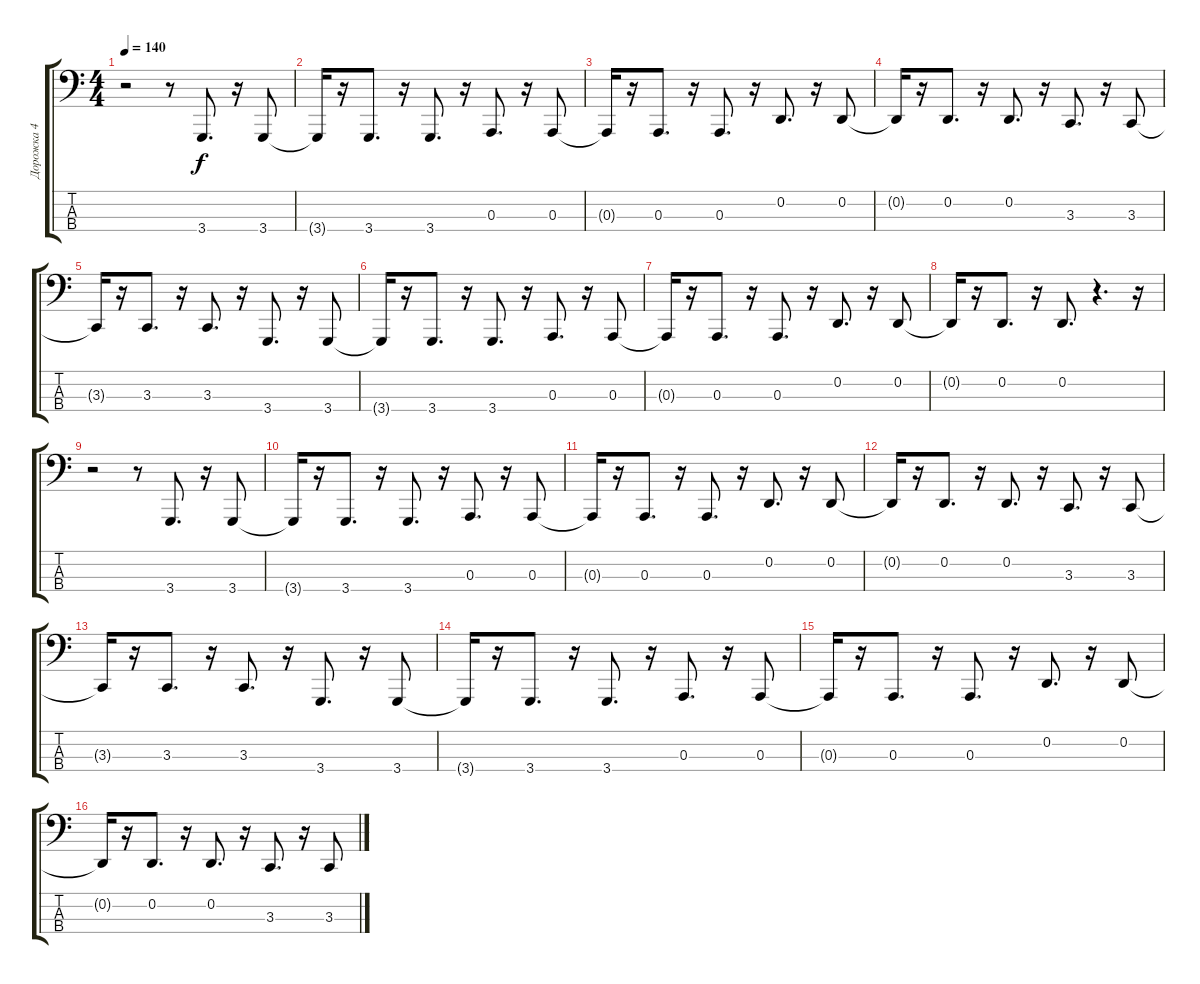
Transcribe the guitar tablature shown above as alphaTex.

\track ("Дорожка 4" "Дорожка 4") {instrument synthbrass1}
\staff {score tabs}
\tuning (G2 D2 A1 E1) {hide}
\ts (4 4)
\tempo 140
\clef f4
\ks c
r.2{dy f} r.8 3.4.8{d} r.16 3.4.8 |
3.4{t}.16 r.16 3.4.8{d} r.16 3.4.8{d} r.16 0.3.8{d} r.16 0.3.8 |
0.3{t}.16 r.16 0.3.8{d} r.16 0.3.8{d} r.16 0.2.8{d} r.16 0.2.8 |
0.2{t}.16 r.16 0.2.8{d} r.16 0.2.8{d} r.16 3.3.8{d} r.16 3.3.8 |
3.3{t}.16 r.16 3.3.8{d} r.16 3.3.8{d} r.16 3.4.8{d} r.16 3.4.8 |
3.4{t}.16 r.16 3.4.8{d} r.16 3.4.8{d} r.16 0.3.8{d} r.16 0.3.8 |
0.3{t}.16 r.16 0.3.8{d} r.16 0.3.8{d} r.16 0.2.8{d} r.16 0.2.8 |
0.2{t}.16 r.16 0.2.8{d} r.16 0.2.8{d} r.4{d} r.16 |
r.2 r.8 3.4.8{d} r.16 3.4.8 |
3.4{t}.16 r.16 3.4.8{d} r.16 3.4.8{d} r.16 0.3.8{d} r.16 0.3.8 |
0.3{t}.16 r.16 0.3.8{d} r.16 0.3.8{d} r.16 0.2.8{d} r.16 0.2.8 |
0.2{t}.16 r.16 0.2.8{d} r.16 0.2.8{d} r.16 3.3.8{d} r.16 3.3.8 |
3.3{t}.16 r.16 3.3.8{d} r.16 3.3.8{d} r.16 3.4.8{d} r.16 3.4.8 |
3.4{t}.16 r.16 3.4.8{d} r.16 3.4.8{d} r.16 0.3.8{d} r.16 0.3.8 |
0.3{t}.16 r.16 0.3.8{d} r.16 0.3.8{d} r.16 0.2.8{d} r.16 0.2.8 |
0.2{t}.16 r.16 0.2.8{d} r.16 0.2.8{d} r.16 3.3.8{d} r.16 3.3.8
